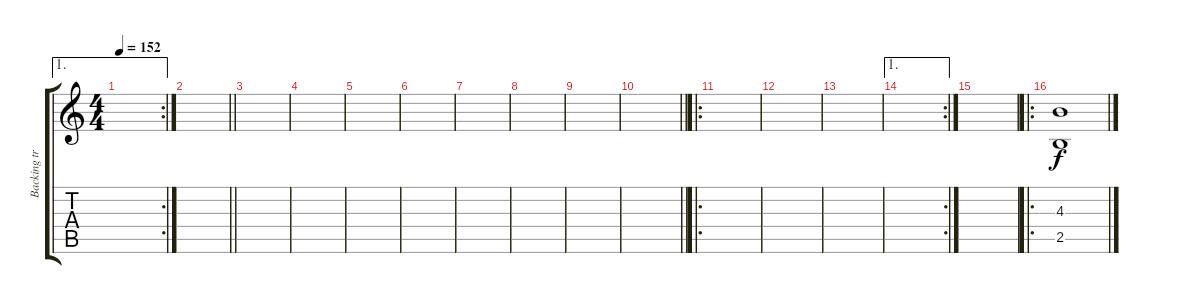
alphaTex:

\track ("Backing track" "Backing tr") {instrument distortionguitar}
\staff {score tabs}
\tuning (E4 B3 G3 D3 A2 E2) {hide}
\ae 1
\rc 2
\ts (4 4)
\tempo 152
\clef g2
\ks c
|
\barLineRight lightlight
|
|
|
|
|
|
|
|
\barLineRight lightlight
|
\ro
|
|
|
\ae 1
\rc 2
|
|
\ro
(4.3 2.5).1{volume 16}
